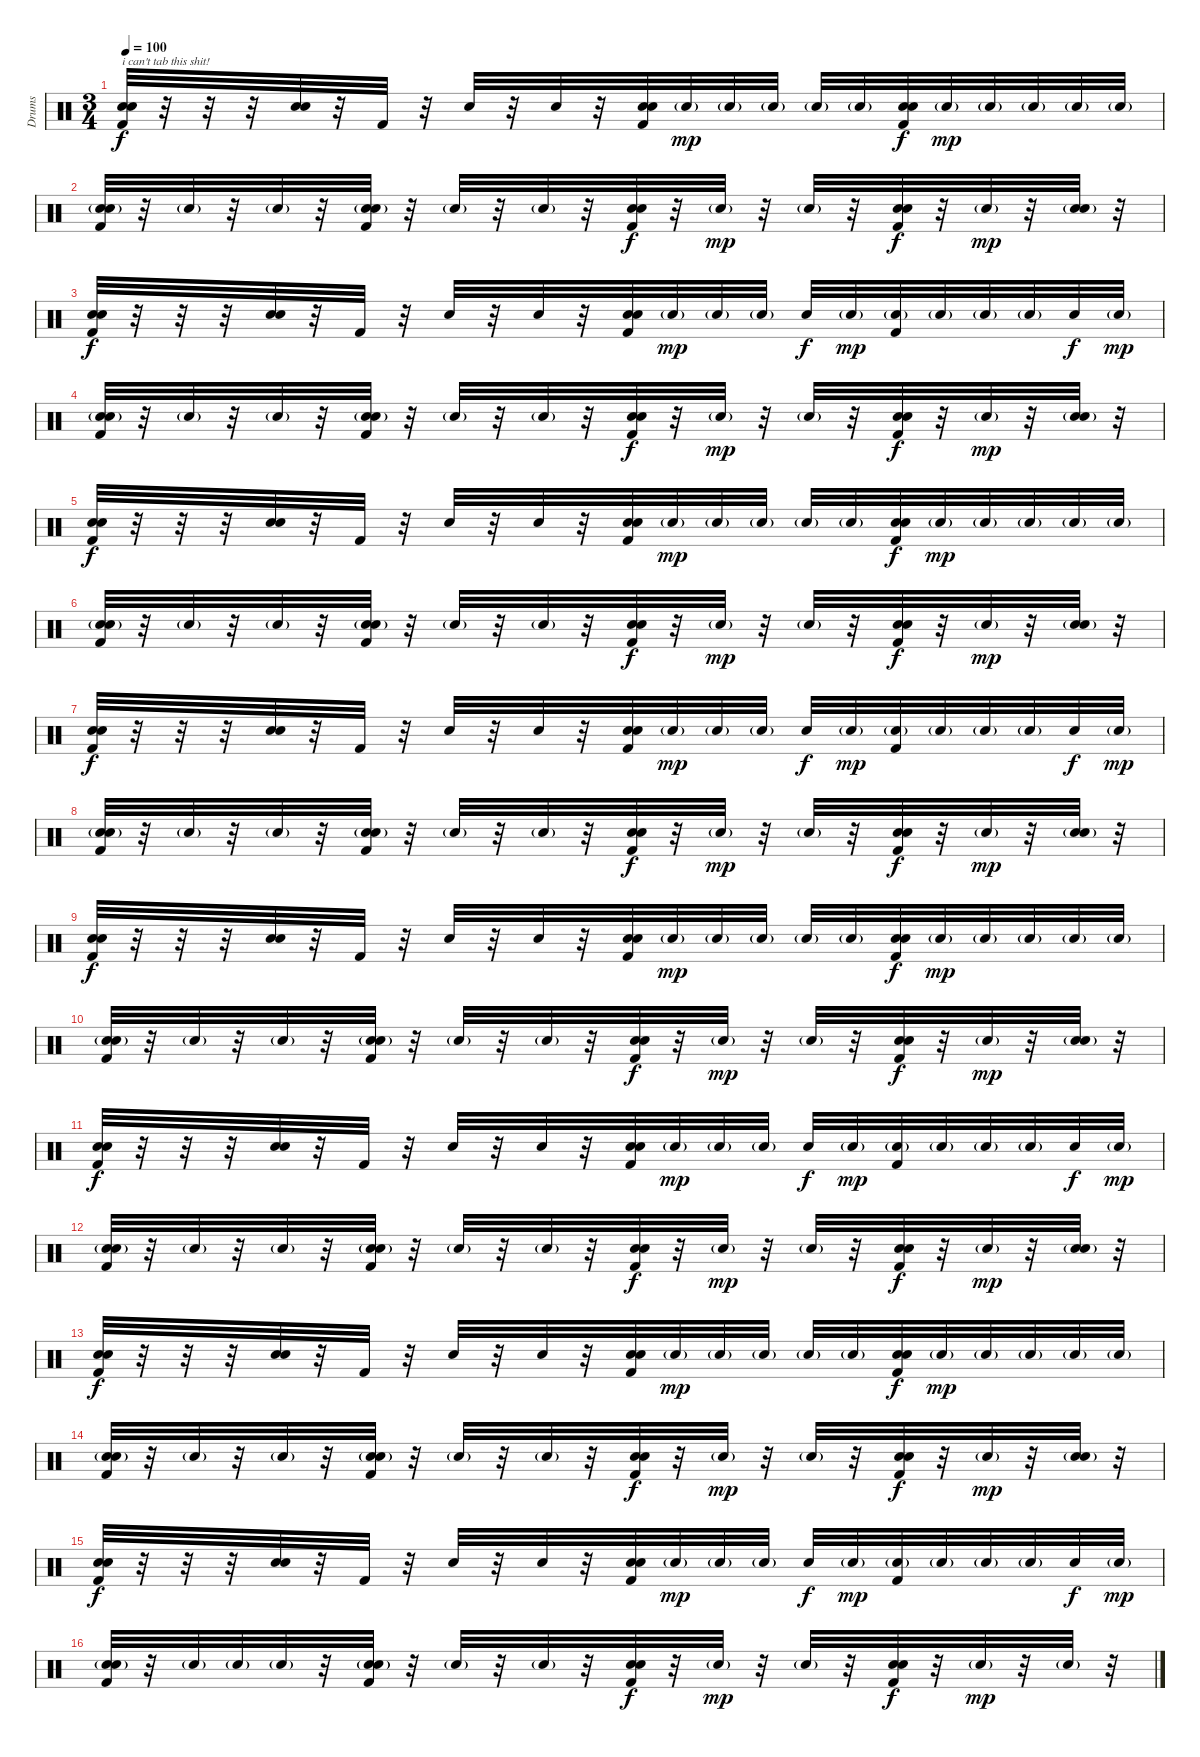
\track ("Drums" "Drums") {instrument percussion}
\staff {score}
\articulation defaults
\ts (3 4)
\tempo 100
\clef neutral
\ks c
("Snare (hit) 2" "Snare (hit) 2" "Kick (hit) 2").32{bd 60 txt "i can't tab this shit!" dy f} r.32 r.32 r.32 ("Snare (hit) 2" "Snare (hit) 2").32{bd 60} r.32 "Kick (hit) 2".32 r.32 "Snare (hit) 2".32 r.32 "Snare (hit) 2".32 r.32 ("Snare (hit) 2" "Snare (hit) 2" "Kick (hit) 2").32{bd 30} "Snare (hit) 2"{g}.32{dy mp} "Snare (hit) 2"{g}.32 "Snare (hit) 2"{g}.32 "Snare (hit) 2"{g}.32 "Snare (hit) 2"{g}.32 ("Snare (hit) 2" "Snare (hit) 2" "Kick (hit) 2").32{bd 30 dy f} "Snare (hit) 2"{g}.32{dy mp} "Snare (hit) 2"{g}.32 "Snare (hit) 2"{g}.32 "Snare (hit) 2"{g}.32 "Snare (hit) 2"{g}.32 |
("Snare (hit) 2"{g} "Snare (hit) 2" "Kick (hit) 2").32{bd 60} r.32 "Snare (hit) 2"{g}.32 r.32 "Snare (hit) 2"{g}.32 r.32 ("Snare (hit) 2"{g} "Snare (hit) 2" "Kick (hit) 2").32{bd 60} r.32 "Snare (hit) 2"{g}.32 r.32 "Snare (hit) 2"{g}.32 r.32 ("Snare (hit) 2" "Snare (hit) 2" "Kick (hit) 2").32{bd 30 dy f} r.32 "Snare (hit) 2"{g}.32{dy mp} r.32 "Snare (hit) 2"{g}.32 r.32 ("Snare (hit) 2" "Snare (hit) 2" "Kick (hit) 2").32{bd 30 dy f} r.32 "Snare (hit) 2"{g}.32{dy mp} r.32 ("Snare (hit) 2"{g} "Snare (hit) 2").32{bd 60} r.32 |
("Snare (hit) 2" "Snare (hit) 2" "Kick (hit) 2").32{bd 60 dy f} r.32 r.32 r.32 ("Snare (hit) 2" "Snare (hit) 2").32{bd 60} r.32 "Kick (hit) 2".32 r.32 "Snare (hit) 2".32 r.32 "Snare (hit) 2".32 r.32 ("Snare (hit) 2" "Snare (hit) 2" "Kick (hit) 2").32{bd 30} "Snare (hit) 2"{g}.32{dy mp} "Snare (hit) 2"{g}.32 "Snare (hit) 2"{g}.32 "Snare (hit) 2".32{dy f} "Snare (hit) 2"{g}.32{dy mp} ("Snare (hit) 2"{g} "Kick (hit) 2").32 "Snare (hit) 2"{g}.32 "Snare (hit) 2"{g}.32 "Snare (hit) 2"{g}.32 "Snare (hit) 2".32{dy f} "Snare (hit) 2"{g}.32{dy mp} |
("Snare (hit) 2"{g} "Snare (hit) 2" "Kick (hit) 2").32{bd 60} r.32 "Snare (hit) 2"{g}.32 r.32 "Snare (hit) 2"{g}.32 r.32 ("Snare (hit) 2"{g} "Snare (hit) 2" "Kick (hit) 2").32{bd 60} r.32 "Snare (hit) 2"{g}.32 r.32 "Snare (hit) 2"{g}.32 r.32 ("Snare (hit) 2" "Snare (hit) 2" "Kick (hit) 2").32{bd 30 dy f} r.32 "Snare (hit) 2"{g}.32{dy mp} r.32 "Snare (hit) 2"{g}.32 r.32 ("Snare (hit) 2" "Snare (hit) 2" "Kick (hit) 2").32{bd 30 dy f} r.32 "Snare (hit) 2"{g}.32{dy mp} r.32 ("Snare (hit) 2"{g} "Snare (hit) 2").32{bd 60} r.32 |
("Snare (hit) 2" "Snare (hit) 2" "Kick (hit) 2").32{bd 60 dy f} r.32 r.32 r.32 ("Snare (hit) 2" "Snare (hit) 2").32{bd 60} r.32 "Kick (hit) 2".32 r.32 "Snare (hit) 2".32 r.32 "Snare (hit) 2".32 r.32 ("Snare (hit) 2" "Snare (hit) 2" "Kick (hit) 2").32{bd 30} "Snare (hit) 2"{g}.32{dy mp} "Snare (hit) 2"{g}.32 "Snare (hit) 2"{g}.32 "Snare (hit) 2"{g}.32 "Snare (hit) 2"{g}.32 ("Snare (hit) 2" "Snare (hit) 2" "Kick (hit) 2").32{bd 30 dy f} "Snare (hit) 2"{g}.32{dy mp} "Snare (hit) 2"{g}.32 "Snare (hit) 2"{g}.32 "Snare (hit) 2"{g}.32 "Snare (hit) 2"{g}.32 |
("Snare (hit) 2"{g} "Snare (hit) 2" "Kick (hit) 2").32{bd 60} r.32 "Snare (hit) 2"{g}.32 r.32 "Snare (hit) 2"{g}.32 r.32 ("Snare (hit) 2"{g} "Snare (hit) 2" "Kick (hit) 2").32{bd 60} r.32 "Snare (hit) 2"{g}.32 r.32 "Snare (hit) 2"{g}.32 r.32 ("Snare (hit) 2" "Snare (hit) 2" "Kick (hit) 2").32{bd 30 dy f} r.32 "Snare (hit) 2"{g}.32{dy mp} r.32 "Snare (hit) 2"{g}.32 r.32 ("Snare (hit) 2" "Snare (hit) 2" "Kick (hit) 2").32{bd 30 dy f} r.32 "Snare (hit) 2"{g}.32{dy mp} r.32 ("Snare (hit) 2"{g} "Snare (hit) 2").32{bd 60} r.32 |
("Snare (hit) 2" "Snare (hit) 2" "Kick (hit) 2").32{bd 60 dy f} r.32 r.32 r.32 ("Snare (hit) 2" "Snare (hit) 2").32{bd 60} r.32 "Kick (hit) 2".32 r.32 "Snare (hit) 2".32 r.32 "Snare (hit) 2".32 r.32 ("Snare (hit) 2" "Snare (hit) 2" "Kick (hit) 2").32{bd 30} "Snare (hit) 2"{g}.32{dy mp} "Snare (hit) 2"{g}.32 "Snare (hit) 2"{g}.32 "Snare (hit) 2".32{dy f} "Snare (hit) 2"{g}.32{dy mp} ("Snare (hit) 2"{g} "Kick (hit) 2").32 "Snare (hit) 2"{g}.32 "Snare (hit) 2"{g}.32 "Snare (hit) 2"{g}.32 "Snare (hit) 2".32{dy f} "Snare (hit) 2"{g}.32{dy mp} |
("Snare (hit) 2"{g} "Snare (hit) 2" "Kick (hit) 2").32{bd 60} r.32 "Snare (hit) 2"{g}.32 r.32 "Snare (hit) 2"{g}.32 r.32 ("Snare (hit) 2"{g} "Snare (hit) 2" "Kick (hit) 2").32{bd 60} r.32 "Snare (hit) 2"{g}.32 r.32 "Snare (hit) 2"{g}.32 r.32 ("Snare (hit) 2" "Snare (hit) 2" "Kick (hit) 2").32{bd 30 dy f} r.32 "Snare (hit) 2"{g}.32{dy mp} r.32 "Snare (hit) 2"{g}.32 r.32 ("Snare (hit) 2" "Snare (hit) 2" "Kick (hit) 2").32{bd 30 dy f} r.32 "Snare (hit) 2"{g}.32{dy mp} r.32 ("Snare (hit) 2"{g} "Snare (hit) 2").32{bd 60} r.32 |
("Snare (hit) 2" "Snare (hit) 2" "Kick (hit) 2").32{bd 60 dy f} r.32 r.32 r.32 ("Snare (hit) 2" "Snare (hit) 2").32{bd 60} r.32 "Kick (hit) 2".32 r.32 "Snare (hit) 2".32 r.32 "Snare (hit) 2".32 r.32 ("Snare (hit) 2" "Snare (hit) 2" "Kick (hit) 2").32{bd 30} "Snare (hit) 2"{g}.32{dy mp} "Snare (hit) 2"{g}.32 "Snare (hit) 2"{g}.32 "Snare (hit) 2"{g}.32 "Snare (hit) 2"{g}.32 ("Snare (hit) 2" "Snare (hit) 2" "Kick (hit) 2").32{bd 30 dy f} "Snare (hit) 2"{g}.32{dy mp} "Snare (hit) 2"{g}.32 "Snare (hit) 2"{g}.32 "Snare (hit) 2"{g}.32 "Snare (hit) 2"{g}.32 |
("Snare (hit) 2"{g} "Snare (hit) 2" "Kick (hit) 2").32{bd 60} r.32 "Snare (hit) 2"{g}.32 r.32 "Snare (hit) 2"{g}.32 r.32 ("Snare (hit) 2"{g} "Snare (hit) 2" "Kick (hit) 2").32{bd 60} r.32 "Snare (hit) 2"{g}.32 r.32 "Snare (hit) 2"{g}.32 r.32 ("Snare (hit) 2" "Snare (hit) 2" "Kick (hit) 2").32{bd 30 dy f} r.32 "Snare (hit) 2"{g}.32{dy mp} r.32 "Snare (hit) 2"{g}.32 r.32 ("Snare (hit) 2" "Snare (hit) 2" "Kick (hit) 2").32{bd 30 dy f} r.32 "Snare (hit) 2"{g}.32{dy mp} r.32 ("Snare (hit) 2"{g} "Snare (hit) 2").32{bd 60} r.32 |
("Snare (hit) 2" "Snare (hit) 2" "Kick (hit) 2").32{bd 60 dy f} r.32 r.32 r.32 ("Snare (hit) 2" "Snare (hit) 2").32{bd 60} r.32 "Kick (hit) 2".32 r.32 "Snare (hit) 2".32 r.32 "Snare (hit) 2".32 r.32 ("Snare (hit) 2" "Snare (hit) 2" "Kick (hit) 2").32{bd 30} "Snare (hit) 2"{g}.32{dy mp} "Snare (hit) 2"{g}.32 "Snare (hit) 2"{g}.32 "Snare (hit) 2".32{dy f} "Snare (hit) 2"{g}.32{dy mp} ("Snare (hit) 2"{g} "Kick (hit) 2").32 "Snare (hit) 2"{g}.32 "Snare (hit) 2"{g}.32 "Snare (hit) 2"{g}.32 "Snare (hit) 2".32{dy f} "Snare (hit) 2"{g}.32{dy mp} |
("Snare (hit) 2"{g} "Snare (hit) 2" "Kick (hit) 2").32{bd 60} r.32 "Snare (hit) 2"{g}.32 r.32 "Snare (hit) 2"{g}.32 r.32 ("Snare (hit) 2"{g} "Snare (hit) 2" "Kick (hit) 2").32{bd 60} r.32 "Snare (hit) 2"{g}.32 r.32 "Snare (hit) 2"{g}.32 r.32 ("Snare (hit) 2" "Snare (hit) 2" "Kick (hit) 2").32{bd 30 dy f} r.32 "Snare (hit) 2"{g}.32{dy mp} r.32 "Snare (hit) 2"{g}.32 r.32 ("Snare (hit) 2" "Snare (hit) 2" "Kick (hit) 2").32{bd 30 dy f} r.32 "Snare (hit) 2"{g}.32{dy mp} r.32 ("Snare (hit) 2"{g} "Snare (hit) 2").32{bd 60} r.32 |
("Snare (hit) 2" "Snare (hit) 2" "Kick (hit) 2").32{bd 60 dy f} r.32 r.32 r.32 ("Snare (hit) 2" "Snare (hit) 2").32{bd 60} r.32 "Kick (hit) 2".32 r.32 "Snare (hit) 2".32 r.32 "Snare (hit) 2".32 r.32 ("Snare (hit) 2" "Snare (hit) 2" "Kick (hit) 2").32{bd 30} "Snare (hit) 2"{g}.32{dy mp} "Snare (hit) 2"{g}.32 "Snare (hit) 2"{g}.32 "Snare (hit) 2"{g}.32 "Snare (hit) 2"{g}.32 ("Snare (hit) 2" "Snare (hit) 2" "Kick (hit) 2").32{bd 30 dy f} "Snare (hit) 2"{g}.32{dy mp} "Snare (hit) 2"{g}.32 "Snare (hit) 2"{g}.32 "Snare (hit) 2"{g}.32 "Snare (hit) 2"{g}.32 |
("Snare (hit) 2"{g} "Snare (hit) 2" "Kick (hit) 2").32{bd 60} r.32 "Snare (hit) 2"{g}.32 r.32 "Snare (hit) 2"{g}.32 r.32 ("Snare (hit) 2"{g} "Snare (hit) 2" "Kick (hit) 2").32{bd 60} r.32 "Snare (hit) 2"{g}.32 r.32 "Snare (hit) 2"{g}.32 r.32 ("Snare (hit) 2" "Snare (hit) 2" "Kick (hit) 2").32{bd 30 dy f} r.32 "Snare (hit) 2"{g}.32{dy mp} r.32 "Snare (hit) 2"{g}.32 r.32 ("Snare (hit) 2" "Snare (hit) 2" "Kick (hit) 2").32{bd 30 dy f} r.32 "Snare (hit) 2"{g}.32{dy mp} r.32 ("Snare (hit) 2"{g} "Snare (hit) 2").32{bd 60} r.32 |
("Snare (hit) 2" "Snare (hit) 2" "Kick (hit) 2").32{bd 60 dy f} r.32 r.32 r.32 ("Snare (hit) 2" "Snare (hit) 2").32{bd 60} r.32 "Kick (hit) 2".32 r.32 "Snare (hit) 2".32 r.32 "Snare (hit) 2".32 r.32 ("Snare (hit) 2" "Snare (hit) 2" "Kick (hit) 2").32{bd 30} "Snare (hit) 2"{g}.32{dy mp} "Snare (hit) 2"{g}.32 "Snare (hit) 2"{g}.32 "Snare (hit) 2".32{dy f} "Snare (hit) 2"{g}.32{dy mp} ("Snare (hit) 2"{g} "Kick (hit) 2").32 "Snare (hit) 2"{g}.32 "Snare (hit) 2"{g}.32 "Snare (hit) 2"{g}.32 "Snare (hit) 2".32{dy f} "Snare (hit) 2"{g}.32{dy mp} |
("Snare (hit) 2"{g} "Snare (hit) 2" "Kick (hit) 2").32{bd 60} r.32 "Snare (hit) 2"{g}.32 "Snare (hit) 2"{g}.32 "Snare (hit) 2"{g}.32 r.32 ("Snare (hit) 2"{g} "Snare (hit) 2" "Kick (hit) 2").32{bd 60} r.32 "Snare (hit) 2"{g}.32 r.32 "Snare (hit) 2"{g}.32 r.32 ("Snare (hit) 2" "Snare (hit) 2" "Kick (hit) 2").32{bd 30 dy f} r.32 "Snare (hit) 2"{g}.32{dy mp} r.32 "Snare (hit) 2"{g}.32 r.32 ("Snare (hit) 2" "Snare (hit) 2" "Kick (hit) 2").32{bd 30 dy f} r.32 "Snare (hit) 2"{g}.32{dy mp} r.32 "Snare (hit) 2"{g}.32 r.32
